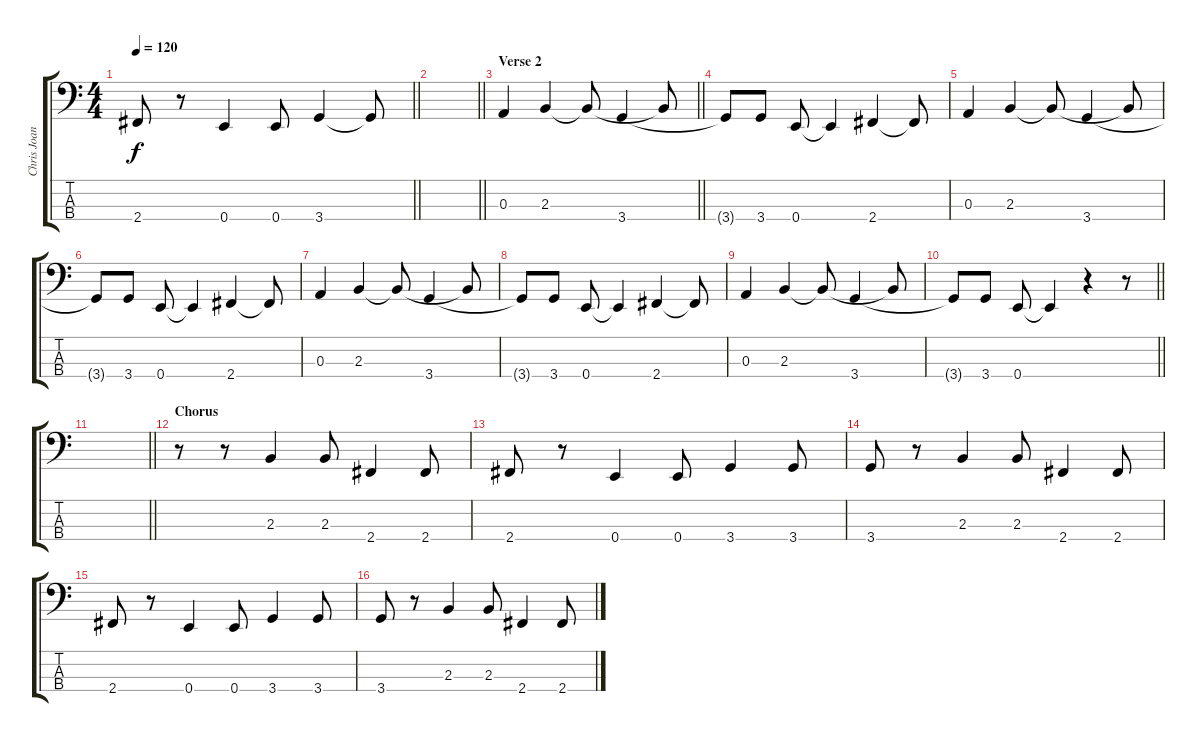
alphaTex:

\track ("Chris Joannou(bass)" "Chris Joan") {instrument electricbassfinger}
\staff {score tabs}
\tuning (G2 D2 A1 E1) {hide}
\ts (4 4)
\tempo 120
\clef f4
\barLineRight lightlight
\ks c
2.4.8{dy f} r.8 0.4.4 0.4.8 3.4.4 3.4{t}.8 |
\barLineRight lightlight
|
\section ("" "Verse 2")
\barLineRight lightlight
0.3.4 2.3.4 2.3{t}.8 3.4.4 2.3{t}.8 |
3.4{t}.8 3.4.8 0.4.8 0.4{t}.4 2.4.4 2.4{t}.8 |
0.3.4 2.3.4 2.3{t}.8 3.4.4 2.3{t}.8 |
3.4{t}.8 3.4.8 0.4.8 0.4{t}.4 2.4.4 2.4{t}.8 |
0.3.4 2.3.4 2.3{t}.8 3.4.4 2.3{t}.8 |
3.4{t}.8 3.4.8 0.4.8 0.4{t}.4 2.4.4 2.4{t}.8 |
0.3.4 2.3.4 2.3{t}.8 3.4.4 2.3{t}.8 |
\barLineRight lightlight
3.4{t}.8 3.4.8 0.4.8 0.4{t}.4 r.4 r.8 |
\barLineRight lightlight
|
\section ("" "Chorus")
r.8 r.8 2.3.4 2.3.8 2.4.4 2.4.8 |
2.4.8 r.8 0.4.4 0.4.8 3.4.4 3.4.8 |
3.4.8 r.8 2.3.4 2.3.8 2.4.4 2.4.8 |
2.4.8 r.8 0.4.4 0.4.8 3.4.4 3.4.8 |
3.4.8 r.8 2.3.4 2.3.8 2.4.4 2.4.8
